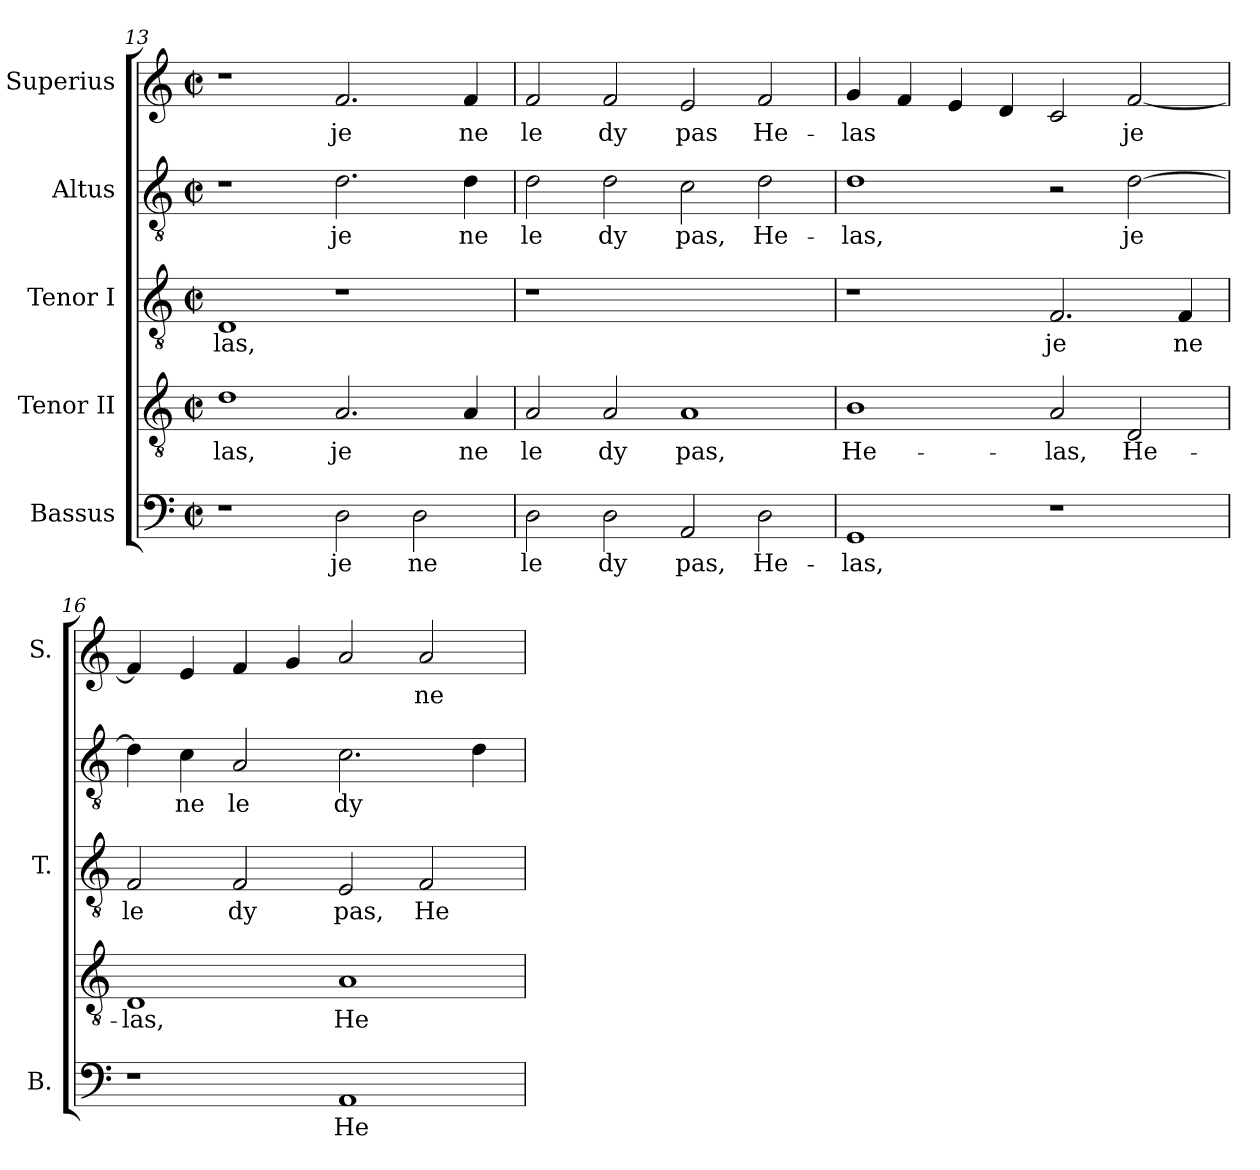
**kern	**text	**kern	**text	**kern	**text	**kern	**text	**kern	**text
*part5	*part5	*part4	*part4	*part3	*part3	*part2	*part2	*part1	*part1
*staff5	*staff5	*staff4	*staff4	*staff3	*staff3	*staff2	*staff2	*staff1	*staff1
*I"Bassus	*	*I"Tenor II	*	*I"Tenor I	*	*I"Altus	*	*I"Superius	*
*I'B.	*	*	*	*I'T.	*	*	*	*I'S.	*
*clefF4	*	*clefGv2	*	*clefGv2	*	*clefGv2	*	*clefG2	*
*	*	*ITrd7c12	*	*ITrd7c12	*	*ITrd7c12	*	*	*
*k[]	*	*k[]	*	*k[]	*	*k[]	*	*k[]	*
*C:	*	*C:	*	*C:	*	*C:	*	*C:	*
*M2/2	*	*M2/2	*	*M2/2	*	*M2/2	*	*M2/2	*
*met(c|)	*	*met(c|)	*	*met(c|)	*	*met(c|)	*	*met(c|)	*
=13	=13	=13	=13	=13	=13	=13	=13	=13	=13
!	!	!	!LO:LY:b:color=#000000	!	!	!	!	!	!
!	!	!	!	!	!LO:LY:b:color=#000000	!	!	!	!
1r	.	1Di	-las,	1DDi	-las,	1r	.	1r	.
!	!LO:LY:b:color=#000000	!	!	!	!	!	!	!	!
!	!	!	!LO:LY:b:color=#000000	!	!	!	!	!	!
!	!	!	!	!	!	!	!LO:LY:b:color=#000000	!	!
!	!	!	!	!	!	!	!	!	!LO:LY:b:color=#000000
2Di\	je	2.AAi/	je	1r	.	2.Di\	je	2.fi/	je
!	!LO:LY:b:color=#000000	!	!	!	!	!	!	!	!
2Di\	ne	.	.	.	.	.	.	.	.
!	!	!	!LO:LY:b:color=#000000	!	!	!	!	!	!
!	!	!	!	!	!	!	!LO:LY:b:color=#000000	!	!
!	!	!	!	!	!	!	!	!	!LO:LY:b:color=#000000
.	.	4AAi/	ne	.	.	4Di\	ne	4fi/	ne
!!LO:LB:g=z
=14	=14	=14	=14	=14	=14	=14	=14	=14	=14
!	!LO:LY:b:color=#000000	!	!	!	!	!	!	!	!
!	!	!	!LO:LY:b:color=#000000	!LO:N:vis=1	!	!	!	!	!
!	!	!	!	!	!	!	!LO:LY:b:color=#000000	!	!
!	!	!	!	!	!	!	!	!	!LO:LY:b:color=#000000
2Di\	le	2AAi/	le	1r	.	2Di\	le	2fi/	le
!	!LO:LY:b:color=#000000	!	!	!	!	!	!	!	!
!	!	!	!LO:LY:b:color=#000000	!	!	!	!	!	!
!	!	!	!	!	!	!	!LO:LY:b:color=#000000	!	!
!	!	!	!	!	!	!	!	!	!LO:LY:b:color=#000000
2Di\	dy	2AAi/	dy	.	.	2Di\	dy	2fi/	dy
!	!LO:LY:b:color=#000000	!	!	!	!	!	!	!	!
!	!	!	!LO:LY:b:color=#000000	!	!	!	!	!	!
!	!	!	!	!	!	!	!LO:LY:b:color=#000000	!	!
!	!	!	!	!	!	!	!	!	!LO:LY:b:color=#000000
2AAi/	pas,	1AAi	pas,	1ryy	.	2Ci\	pas,	2ei/	pas
!	!LO:LY:b:color=#000000	!	!	!	!	!	!	!	!
!	!	!	!	!	!	!	!LO:LY:b:color=#000000	!	!
!	!	!	!	!	!	!	!	!	!LO:LY:b:color=#000000
2Di\	He-	.	.	.	.	2Di\	He-	2fi/	He-
=15	=15	=15	=15	=15	=15	=15	=15	=15	=15
!	!LO:LY:b:color=#000000	!	!	!	!	!	!	!	!
!	!	!	!LO:LY:b:color=#000000	!	!	!	!	!	!
!	!	!	!	!	!	!	!LO:LY:b:color=#000000	!	!
!	!	!	!	!	!	!	!	!	!LO:LY:b:color=#000000
1GGi	-las,	1BBi	He-	1r	.	1Di	-las,	4gi/	-las
.	.	.	.	.	.	.	.	4fi/	.
.	.	.	.	.	.	.	.	4ei/	.
.	.	.	.	.	.	.	.	4di/	.
!	!	!	!LO:LY:b:color=#000000	!	!	!	!	!	!
!	!	!	!	!	!LO:LY:b:color=#000000	!	!	!	!
1r	.	2AAi/	-las,	2.FFi/	je	2r	.	2ci/	.
!	!	!	!LO:LY:b:color=#000000	!	!	!	!	!	!
!	!	!	!	!	!	!	!LO:LY:b:color=#000000	!	!
!	!	!	!	!	!	!	!	!	!LO:LY:b:color=#000000
.	.	2DDi/	He-	.	.	[>2Di\	je	[<2fi/	je
!	!	!	!	!	!LO:LY:b:color=#000000	!	!	!	!
.	.	.	.	4FFi/	ne	.	.	.	.
=16	=16	=16	=16	=16	=16	=16	=16	=16	=16
!	!	!	!LO:LY:b:color=#000000	!	!	!	!	!	!
!	!	!	!	!	!LO:LY:b:color=#000000	!	!	!	!
1r	.	1DDi	-las,	2FFi/	le	4Di\]	.	4fi/]	.
!	!	!	!	!	!	!	!LO:LY:b:color=#000000	!	!
.	.	.	.	.	.	4Ci\	ne	4ei/	.
!	!	!	!	!	!LO:LY:b:color=#000000	!	!	!	!
!	!	!	!	!	!	!	!LO:LY:b:color=#000000	!	!
.	.	.	.	2FFi/	dy	2AAi/	le	4fi/	.
.	.	.	.	.	.	.	.	4gi/	.
!	!LO:LY:b:color=#000000	!	!	!	!	!	!	!	!
!	!	!	!LO:LY:b:color=#000000	!	!	!	!	!	!
!	!	!	!	!	!LO:LY:b:color=#000000	!	!	!	!
!	!	!	!	!	!	!	!LO:LY:b:color=#000000	!	!
1AAi	He-	1AAi	He-	2EEi/	pas,	2.Ci\	dy	2ai/	.
!	!	!	!	!	!LO:LY:b:color=#000000	!	!	!	!
!	!	!	!	!	!	!	!	!	!LO:LY:b:color=#000000
.	.	.	.	2FFi/	He-	.	.	2ai/	ne
.	.	.	.	.	.	4Di\	.	.	.
=	=	=	=	=	=	=	=	=	=
*-	*-	*-	*-	*-	*-	*-	*-	*-	*-
